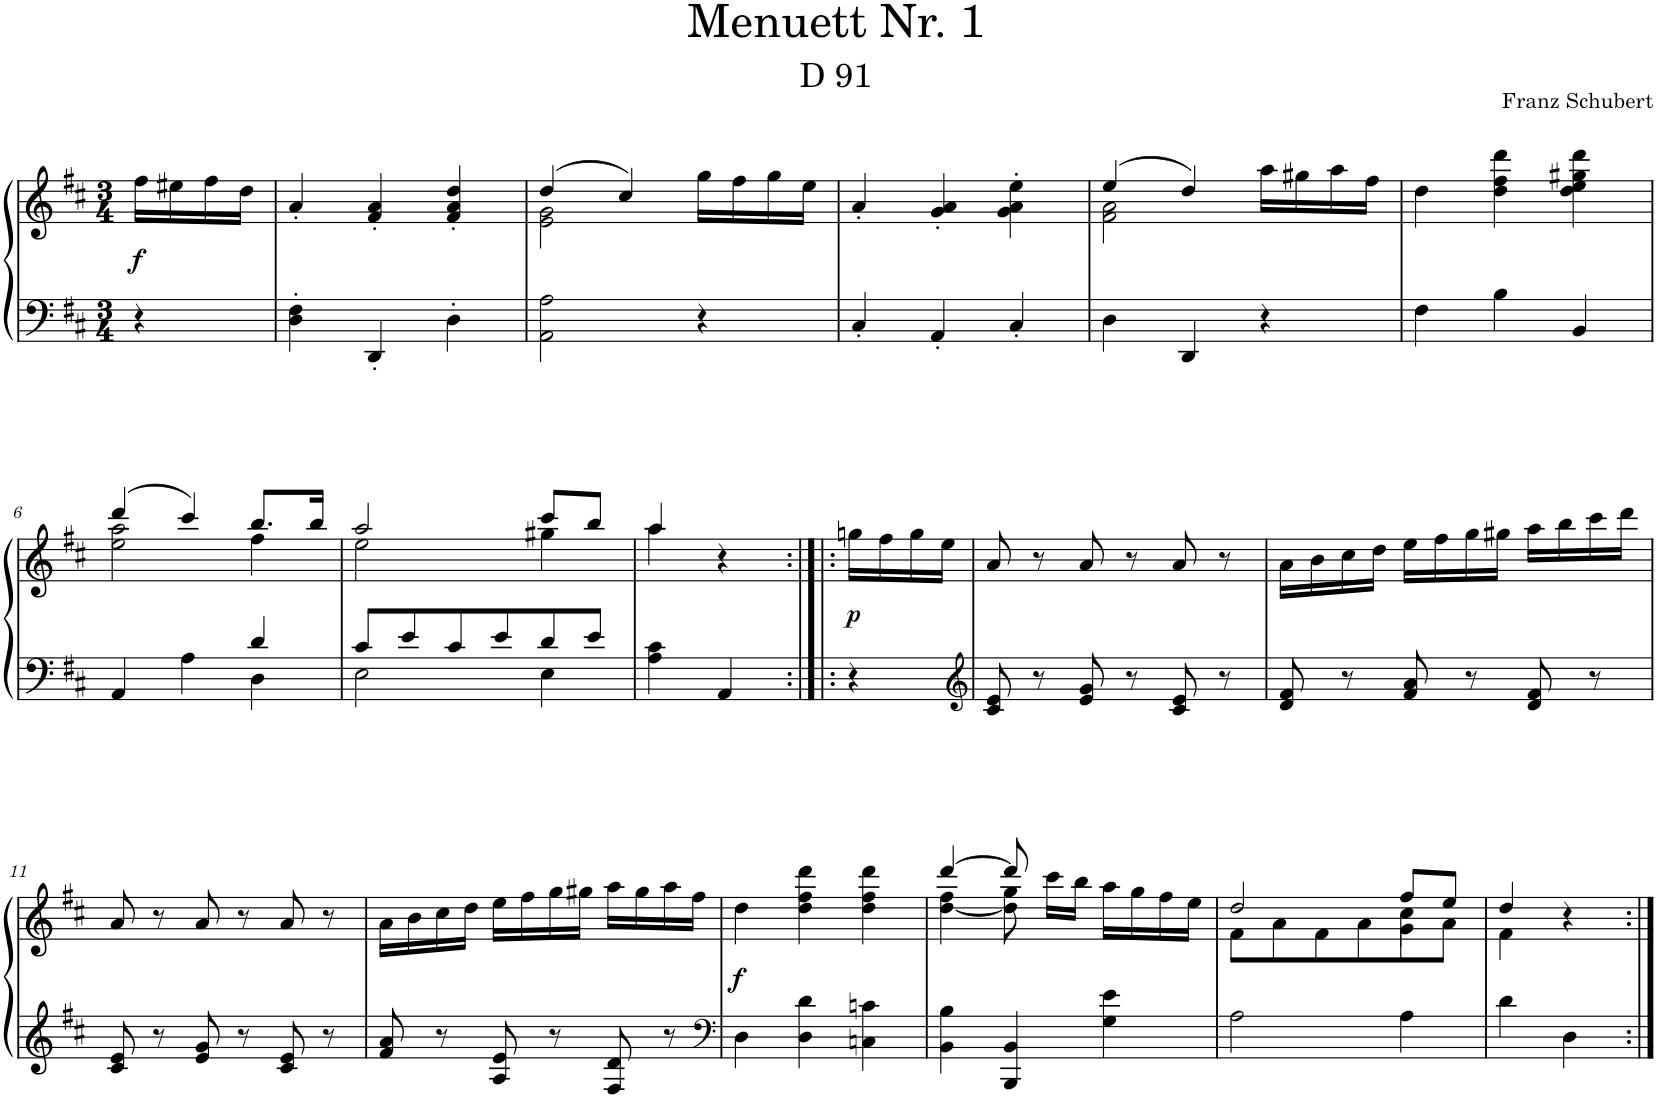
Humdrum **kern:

**kern	**kern	**dynam
*part1	*part1	*part1
*staff2	*staff1	*staff1/2
*I"Piano	*	*
*I'Pno.	*	*
*clefF4	*clefG2	*
*k[f#c#]	*k[f#c#]	*
*M3/4	*M3/4	*
=	=	=
!	!	!LO:DY:b
4r	16ff#\LL	f
.	16ee#X\	.
.	16ff#\	.
.	16dd\JJ	.
=1	=1	=1
4D\' 4F#\'	4a'/	.
4DD'/	4f#/' 4a/'	.
4D'\	4f#/' 4a/' 4dd/'	.
=2	=2	=2
*	*^	*
2AA\ 2A\	(4dd/	2e\ 2g\	.
.	4cc#/)	.	.
4r	16gg\LL	4ryy	.
.	16ff#\	.	.
.	16gg\	.	.
.	16ee\JJ	.	.
*	*v	*v	*
=3	=3	=3
4C#'/	4a'/	.
4AA'/	4g/' 4a/'	.
4C#'/	4g\' 4a\' 4ee\'	.
=4	=4	=4
*	*^	*
4D\	(4ee/	2f#\ 2a\	.
4DD/	4dd/)	.	.
4r	16aa\LL	4ryy	.
.	16gg#X\	.	.
.	16aa\	.	.
.	16ff#\JJ	.	.
*	*v	*v	*
=5	=5	=5
4F#\	4dd\	.
4B\	4dd\ 4ff#\ 4ddd\	.
4BB/	4dd\ 4ee\ 4gg#X\ 4ddd\	.
!!LO:LB:g=z
=6	=6	=6
*^	*^	*
4AA/	4ryy	(4ddd/	2ee\ 2aa\	.
4A\	4ryy	4ccc#/)	.	.
4d/	4D\	8.bb/L	4ff#\	.
.	.	16bb/Jk	.	.
=7	=7	=7	=7	=7
8c#/L	2E\	2aa/	2ee\	.
8e/	.	.	.	.
8c#/	.	.	.	.
8e/	.	.	.	.
8d/	4E\	8ccc#/L	4gg#X\	.
8e/J	.	8bb/J	.	.
*v	*v	*	*	*
=8	=8	=8	=8
4A\ 4c#\	4aa/	4aa\	.
4AA/	4r	4ryy	.
=8X1:|!|:	=8X1:|!|:	=8X1:|!|:	=8X1:|!|:
!	!	!	!LO:DY:b
*	*v	*v	*
4r	16ggn\LL	p
.	16ff#\	.
.	16gg\	.
.	16ee\JJ	.
=9	=9	=9
*clefG2	*	*
8c#/ 8e/	8a/	.
8r	8r	.
8e/ 8g/	8a/	.
8r	8r	.
8c#/ 8e/	8a/	.
8r	8r	.
=10	=10	=10
8d/ 8f#/	16a\LL	.
.	16b\	.
8r	16cc#\	.
.	16dd\JJ	.
8f#/ 8a/	16ee\LL	.
.	16ff#\	.
8r	16gg\	.
.	16gg#X\JJ	.
8d/ 8f#/	16aa\LL	.
.	16bb\	.
8r	16ccc#\	.
.	16ddd\JJ	.
!!LO:LB:g=z
=11	=11	=11
8c#/ 8e/	8a/	.
8r	8r	.
8e/ 8g/	8a/	.
8r	8r	.
8c#/ 8e/	8a/	.
8r	8r	.
=12	=12	=12
8f#/ 8a/	16a\LL	.
.	16b\	.
8r	16cc#\	.
.	16dd\JJ	.
8A/ 8e/	16ee\LL	.
.	16ff#\	.
8r	16gg\	.
.	16gg#X\JJ	.
8F#/ 8d/	16aa\LL	.
.	16gg#\	.
8r	16aa\	.
.	16ff#\JJ	.
=13	=13	=13
*clefF4	*	*
!	!	!LO:DY:b
4D\	4dd\	f
4D\ 4d\	4dd\ 4ff#\ 4ddd\	.
4Cn\ 4cn\	4dd\ 4ff#\ 4ddd\	.
=14	=14	=14
*	*^	*
4BB\ 4B\	[4ddd/	[4dd\ 4ff#\	.
4BBB/ 4BB/	8ddd/]	8dd\] 8gg\	.
.	16ccc#\LL	8ryy	.
.	16bb\JJ	.	.
4G\ 4e\	16aa\LL	4ryy	.
.	16gg\	.	.
.	16ff#\	.	.
.	16ee\JJ	.	.
=15	=15	=15	=15
*	*	*^	*
2A\	2dd/	8f#\L	2ryy	.
.	.	8a\	.	.
.	.	8f#\	.	.
.	.	8a\	.	.
4A\	8ff#/L	8g\	4cc#\	.
.	8ee/J	8a\J	.	.
*	*	*v	*v	*
=16	=16	=16	=16
4d\	4dd/	4f#\	.
4D\	4r	4ryy	.
*	*v	*v	*
=:|!	=:|!	=:|!
*-	*-	*-
